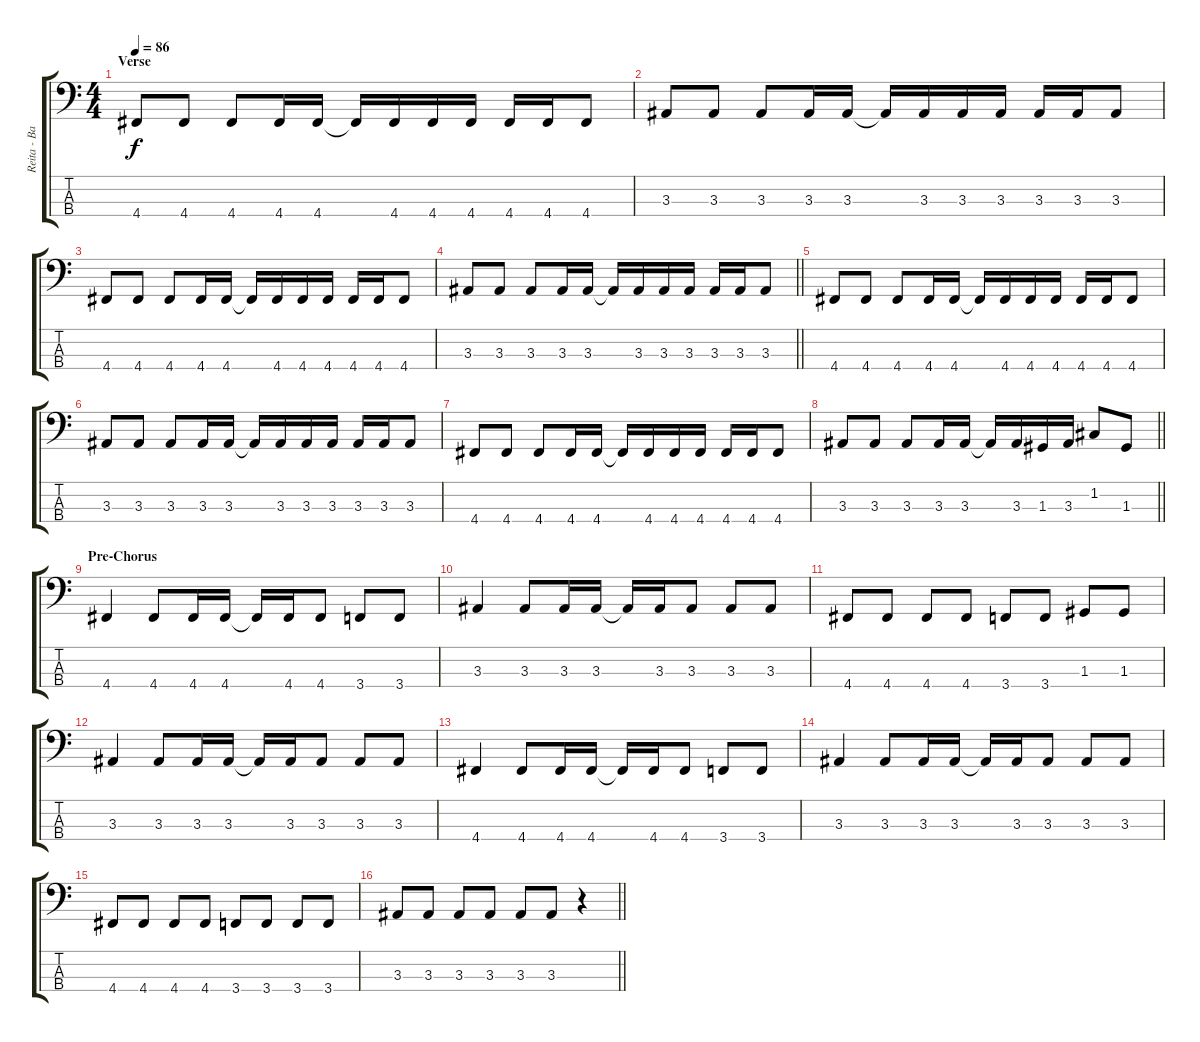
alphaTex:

\track ("Reita - Bass" "Reita - Ba") {instrument electricbasspick}
\staff {score tabs}
\tuning (F2 C2 G1 D1) {hide}
\ts (4 4)
\section ("" "Verse")
\tempo 86
\clef f4
\ks c
4.4.8{dy f} 4.4.8 4.4.8 4.4.16 4.4.16 4.4{t}.16 4.4.16 4.4.16 4.4.16 4.4.16 4.4.16 4.4.8 |
3.3.8 3.3.8 3.3.8 3.3.16 3.3.16 3.3{t}.16 3.3.16 3.3.16 3.3.16 3.3.16 3.3.16 3.3.8 |
4.4.8 4.4.8 4.4.8 4.4.16 4.4.16 4.4{t}.16 4.4.16 4.4.16 4.4.16 4.4.16 4.4.16 4.4.8 |
\barLineRight lightlight
3.3.8 3.3.8 3.3.8 3.3.16 3.3.16 3.3{t}.16 3.3.16 3.3.16 3.3.16 3.3.16 3.3.16 3.3.8 |
4.4.8 4.4.8 4.4.8 4.4.16 4.4.16 4.4{t}.16 4.4.16 4.4.16 4.4.16 4.4.16 4.4.16 4.4.8 |
3.3.8 3.3.8 3.3.8 3.3.16 3.3.16 3.3{t}.16 3.3.16 3.3.16 3.3.16 3.3.16 3.3.16 3.3.8 |
4.4.8 4.4.8 4.4.8 4.4.16 4.4.16 4.4{t}.16 4.4.16 4.4.16 4.4.16 4.4.16 4.4.16 4.4.8 |
\barLineRight lightlight
3.3.8 3.3.8 3.3.8 3.3.16 3.3.16 3.3{t}.16 3.3.16 1.3.16 3.3.16 1.2.8 1.3.8 |
\section ("" "Pre-Chorus")
4.4.4 4.4.8 4.4.16 4.4.16 4.4{t}.16 4.4.16 4.4.8 3.4.8 3.4.8 |
3.3.4 3.3.8 3.3.16 3.3.16 3.3{t}.16 3.3.16 3.3.8 3.3.8 3.3.8 |
4.4.8 4.4.8 4.4.8 4.4.8 3.4.8 3.4.8 1.3.8 1.3.8 |
3.3.4 3.3.8 3.3.16 3.3.16 3.3{t}.16 3.3.16 3.3.8 3.3.8 3.3.8 |
4.4.4 4.4.8 4.4.16 4.4.16 4.4{t}.16 4.4.16 4.4.8 3.4.8 3.4.8 |
3.3.4 3.3.8 3.3.16 3.3.16 3.3{t}.16 3.3.16 3.3.8 3.3.8 3.3.8 |
4.4.8 4.4.8 4.4.8 4.4.8 3.4.8 3.4.8 3.4.8 3.4.8 |
\barLineRight lightlight
3.3.8 3.3.8 3.3.8 3.3.8 3.3.8 3.3.8 r.4
